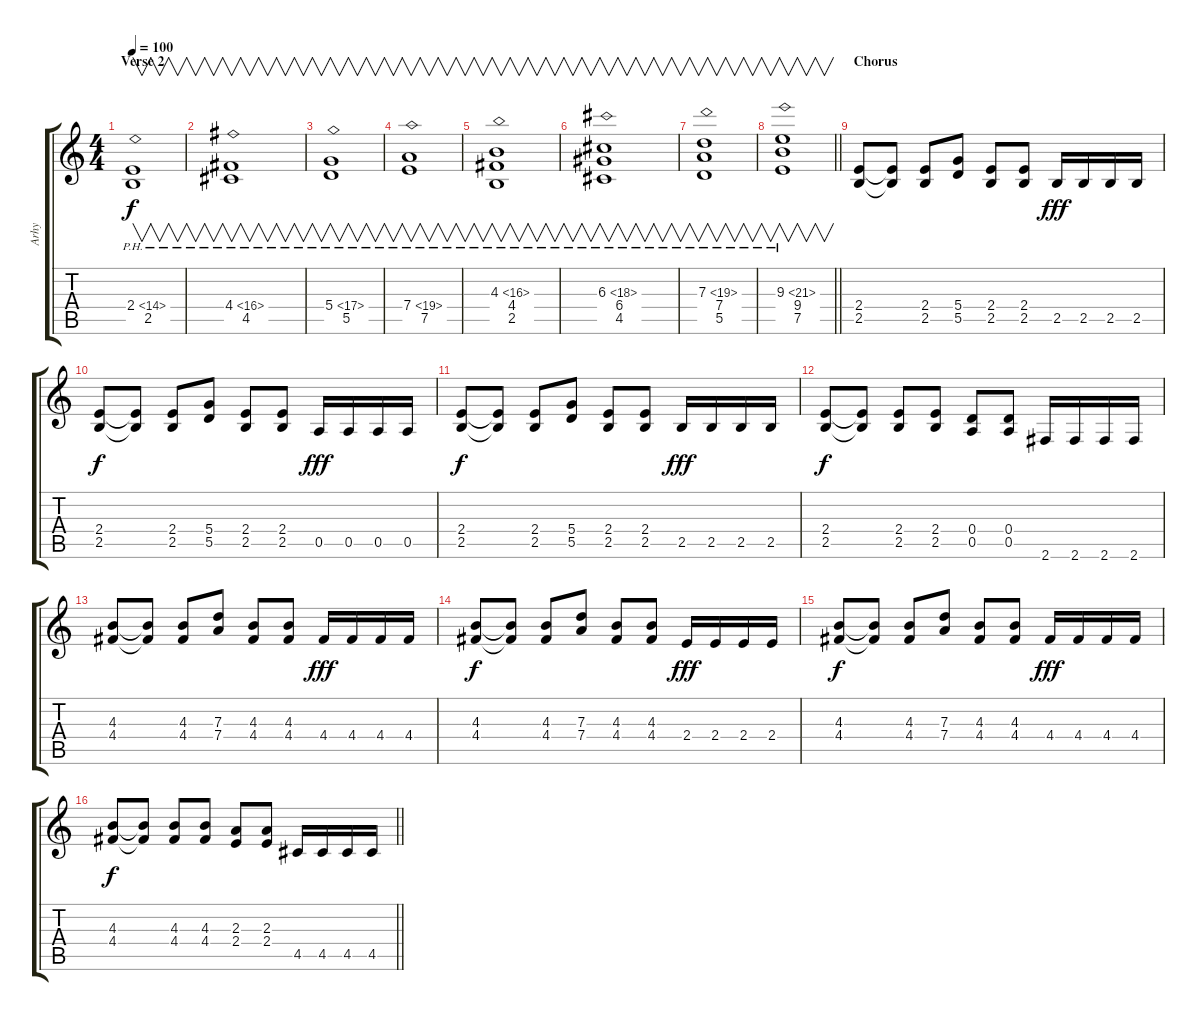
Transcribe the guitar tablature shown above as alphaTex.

\track ("Arhy" "Arhy") {instrument distortionguitar}
\staff {score tabs}
\tuning (E4 B3 G3 D3 A2 E2) {hide}
\ts (4 4)
\section ("" "Verse 2")
\tempo 100
\clef g2
\ks c
(2.4{ph 12} 2.5).1{v dy f} |
(4.4{ph 12} 4.5).1{v} |
(5.4{ph 12} 5.5).1{v} |
(7.4{ph 12} 7.5).1{v} |
(4.3{ph 12} 4.4 2.5).1{v} |
(6.3{ph 12} 6.4 4.5).1{v} |
(7.3{ph 12} 7.4 5.5).1{v} |
\barLineRight lightlight
(9.3{ph 12} 9.4 7.5).1{v} |
\section ("" "Chorus")
(2.4 2.5).8 (2.4{t} 2.5{t}).8 (2.4 2.5).8 (5.4 5.5).8 (2.4 2.5).8 (2.4 2.5).8 2.5.16{dy fff} 2.5.16 2.5.16 2.5.16 |
(2.4 2.5).8{dy f} (2.4{t} 2.5{t}).8 (2.4 2.5).8 (5.4 5.5).8 (2.4 2.5).8 (2.4 2.5).8 0.5.16{dy fff} 0.5.16 0.5.16 0.5.16 |
(2.4 2.5).8{dy f} (2.4{t} 2.5{t}).8 (2.4 2.5).8 (5.4 5.5).8 (2.4 2.5).8 (2.4 2.5).8 2.5.16{dy fff} 2.5.16 2.5.16 2.5.16 |
(2.4 2.5).8{dy f} (2.4{t} 2.5{t}).8 (2.4 2.5).8 (2.4 2.5).8 (0.4 0.5).8 (0.4 0.5).8 2.6.16 2.6.16 2.6.16 2.6.16 |
(4.3 4.4).8 (4.3{t} 4.4{t}).8 (4.3 4.4).8 (7.3 7.4).8 (4.3 4.4).8 (4.3 4.4).8 4.4.16{dy fff} 4.4.16 4.4.16 4.4.16 |
(4.3 4.4).8{dy f} (4.3{t} 4.4{t}).8 (4.3 4.4).8 (7.3 7.4).8 (4.3 4.4).8 (4.3 4.4).8 2.4.16{dy fff} 2.4.16 2.4.16 2.4.16 |
(4.3 4.4).8{dy f} (4.3{t} 4.4{t}).8 (4.3 4.4).8 (7.3 7.4).8 (4.3 4.4).8 (4.3 4.4).8 4.4.16{dy fff} 4.4.16 4.4.16 4.4.16 |
\barLineRight lightlight
(4.3 4.4).8{dy f} (4.3{t} 4.4{t}).8 (4.3 4.4).8 (4.3 4.4).8 (2.3 2.4).8 (2.3 2.4).8 4.5.16 4.5.16 4.5.16 4.5.16
